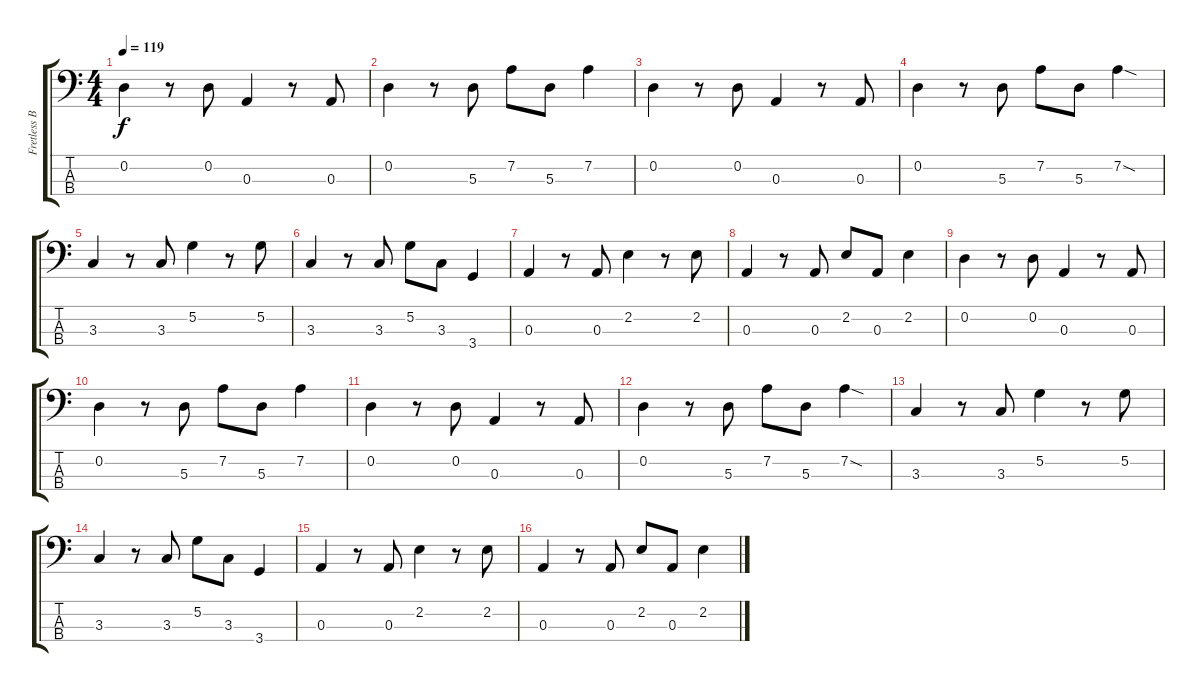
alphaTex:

\track ("Fretless Bass" "Fretless B") {instrument fretlessbass}
\staff {score tabs}
\tuning (G2 D2 A1 E1) {hide}
\ts (4 4)
\tempo 119
\clef f4
\ks c
0.2.4{dy f} r.8 0.2.8 0.3.4 r.8 0.3.8 |
0.2.4 r.8 5.3.8 7.2.8 5.3.8 7.2.4 |
0.2.4 r.8 0.2.8 0.3.4 r.8 0.3.8 |
0.2.4 r.8 5.3.8 7.2.8 5.3.8 7.2{sod}.4 |
3.3.4 r.8 3.3.8 5.2.4 r.8 5.2.8 |
3.3.4 r.8 3.3.8 5.2.8 3.3.8 3.4.4 |
0.3.4 r.8 0.3.8 2.2.4 r.8 2.2.8 |
0.3.4 r.8 0.3.8 2.2.8 0.3.8 2.2.4 |
0.2.4 r.8 0.2.8 0.3.4 r.8 0.3.8 |
0.2.4 r.8 5.3.8 7.2.8 5.3.8 7.2.4 |
0.2.4 r.8 0.2.8 0.3.4 r.8 0.3.8 |
0.2.4 r.8 5.3.8 7.2.8 5.3.8 7.2{sod}.4 |
3.3.4 r.8 3.3.8 5.2.4 r.8 5.2.8 |
3.3.4 r.8 3.3.8 5.2.8 3.3.8 3.4.4 |
0.3.4 r.8 0.3.8 2.2.4 r.8 2.2.8 |
0.3.4 r.8 0.3.8 2.2.8 0.3.8 2.2.4
